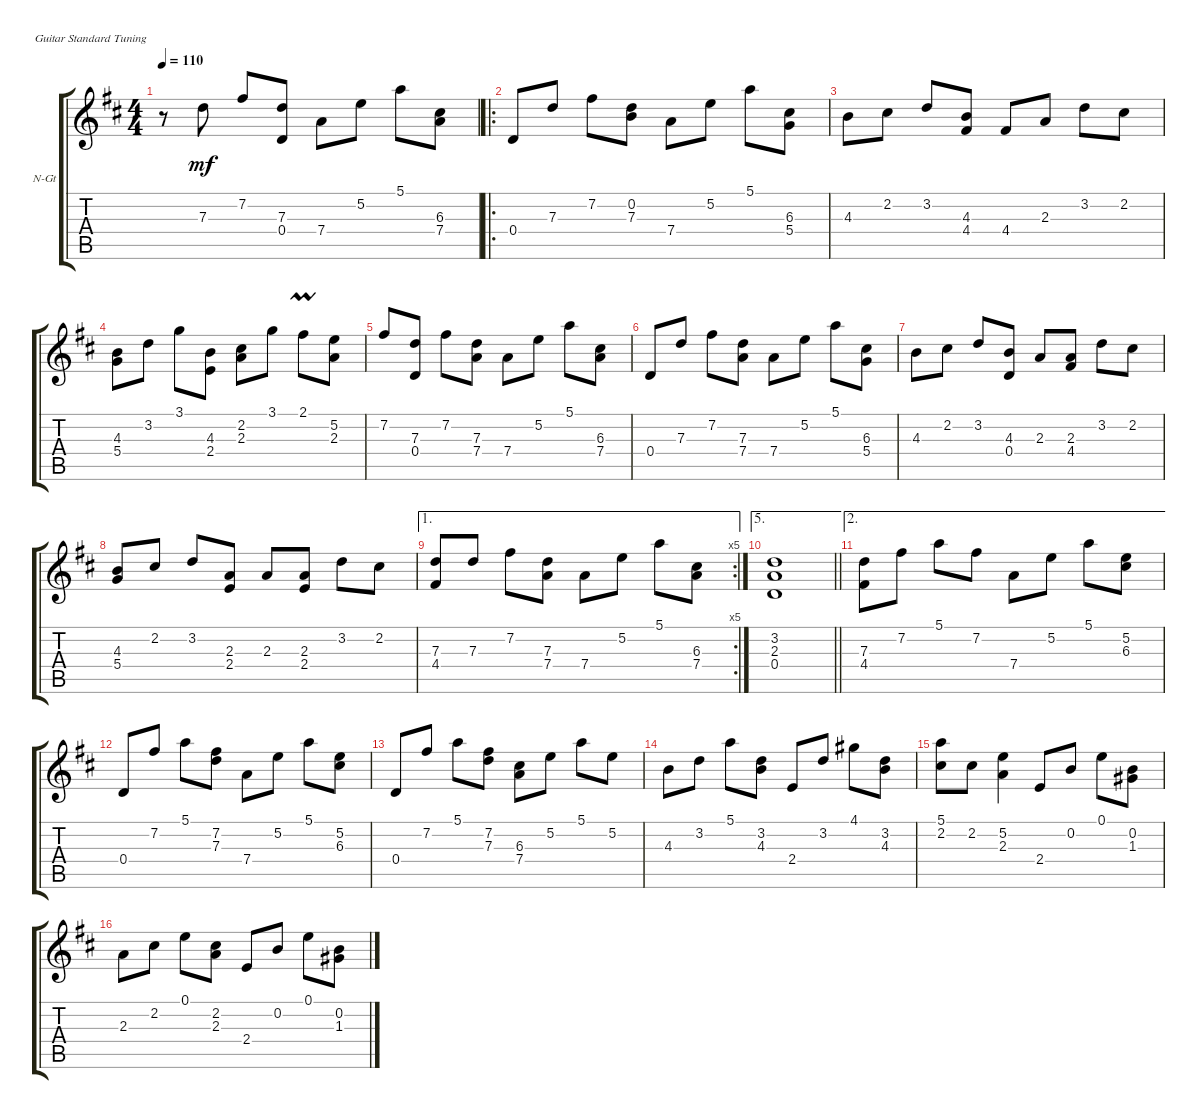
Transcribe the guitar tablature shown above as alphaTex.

\defaultSystemsLayout 4
\bracketExtendMode groupsimilarinstruments
\firstSystemTrackNameOrientation horizontal
\otherSystemsTrackNameOrientation horizontal
\track ("Nylon Guitar" "N-Gt") {instrument acousticguitarnylon}
\staff {score tabs}
\tuning (E4 B3 G3 D3 A2 E2)
\ts (4 4)
\tempo 110
\clef g2
\ks d
r.8{dy mf instrument acousticguitarnylon} 7.3.8 7.2.8 (7.3 0.4).8 7.4.8 5.2.8 5.1.8 (6.3 7.4).8 |
\ro
0.4.8 7.3.8 7.2.8 (0.2 7.3).8 7.4.8 5.2.8 5.1.8 (6.3 5.4).8 |
4.3.8 2.2.8 3.2.8 (4.3 4.4).8 4.4.8 2.3.8 3.2.8 2.2.8 |
(4.3 5.4).8 3.2.8 3.1.8 (4.3 2.4).8 (2.2 2.3).8 3.1.8 2.1{umordent}.8 (5.2 2.3).8 |
7.2.8 (7.3 0.4).8 7.2.8 (7.3 7.4).8 7.4.8 5.2.8 5.1.8 (6.3 7.4).8 |
0.4.8 7.3.8 7.2.8 (7.3 7.4).8 7.4.8 5.2.8 5.1.8 (6.3 5.4).8 |
4.3.8 2.2.8 3.2.8 (4.3 0.4).8 2.3.8 (2.3 4.4).8 3.2.8 2.2.8 |
(4.3 5.4).8 2.2.8 3.2.8 (2.3 2.4).8 2.3.8 (2.3 2.4).8 3.2.8 2.2.8 |
\ae 1
\rc 5
(4.4 7.3).8 7.3.8 7.2.8 (7.3 7.4).8 7.4.8 5.2.8 5.1.8 (6.3 7.4).8 |
\ae 5
\barLineRight lightlight
(3.2 2.3 0.4).1 |
\ae 2
(4.4 7.3).8 7.2.8 5.1.8 7.2.8 7.4.8 5.2.8 5.1.8 (5.2 6.3).8 |
0.4.8 7.2.8 5.1.8 (7.2 7.3).8 7.4.8 5.2.8 5.1.8 (5.2 6.3).8 |
0.4.8 7.2.8 5.1.8 (7.2 7.3).8 (6.3 7.4).8 5.2.8 5.1.8 5.2.8 |
4.3.8 3.2.8 5.1.8 (3.2 4.3).8 2.4.8 3.2.8 4.1.8 (3.2 4.3).8 |
(5.1 2.2).8 2.2.8 (5.2 2.3).4 2.4.8 0.2.8 0.1.8 (0.2 1.3).8 |
2.3.8 2.2.8 0.1.8 (2.2 2.3).8 2.4.8 0.2.8 0.1.8 (0.2 1.3).8
